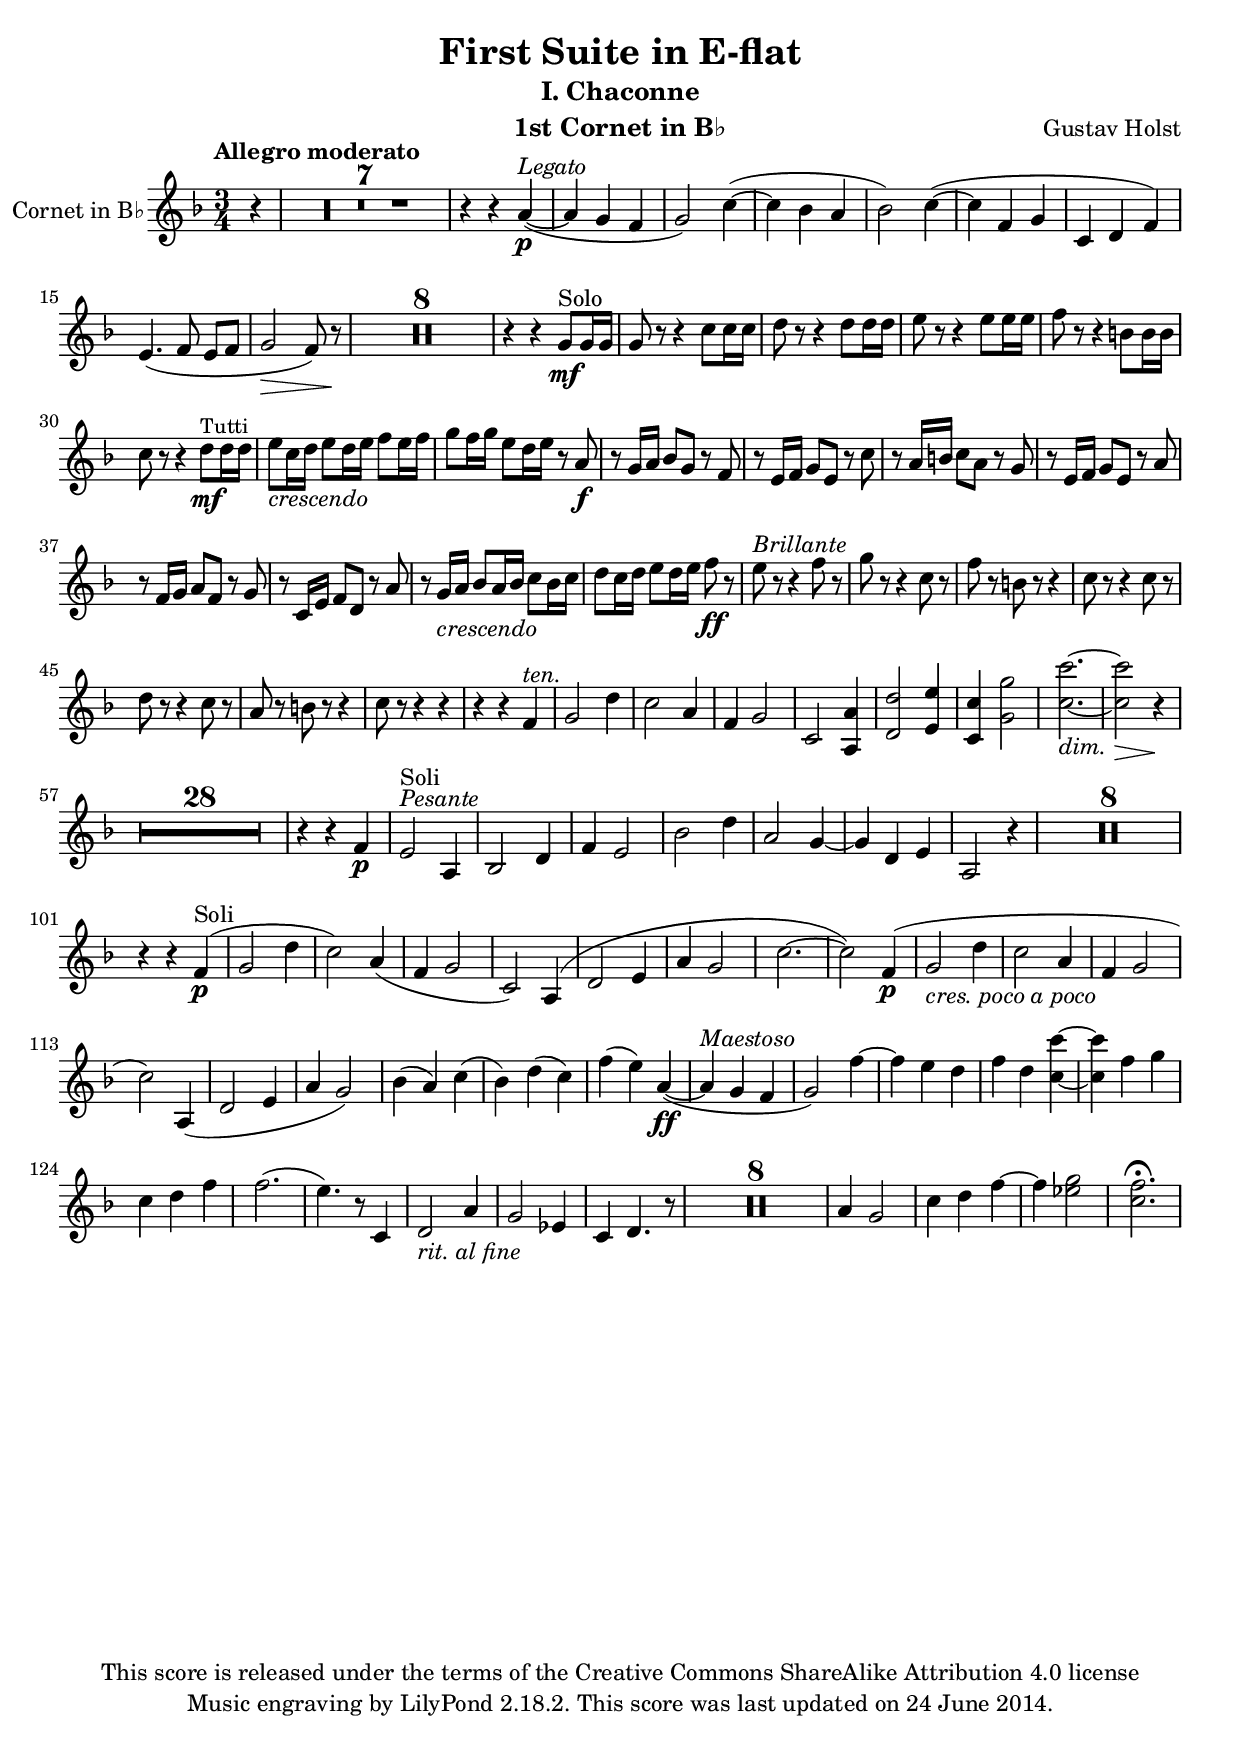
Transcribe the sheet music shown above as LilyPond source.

%%%%%%%%%%%%%%%%%%%%%%%%%%%%%%%%%%%%%%%
%% This score was last updated	     %%
%%	24 June 2014 08:50 PST       %%
%%%%%%%%%%%%%%%%%%%%%%%%%%%%%%%%%%%%%%%
%%  To do:			     %%
%%    *Adjust rehearsal mark spacing %%
%%    *Adjust slurs                  %%
%%    *Proofread score               %%
%%%%%%%%%%%%%%%%%%%%%%%%%%%%%%%%%%%%%%%

\version "2.18.2"

\header {
  title = "First Suite in E-flat"
  subtitle = "I. Chaconne"
  instrument = "1st Cornet in B♭"
  composer = "Gustav Holst"
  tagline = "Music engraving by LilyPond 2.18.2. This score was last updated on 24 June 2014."
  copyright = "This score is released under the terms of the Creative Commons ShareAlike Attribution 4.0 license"
}

global = {
  \key f \major
  \time 3/4
}

cornetBb = \relative c'' {
  \global
  \transposition bes
  % Music follows here.
  \tempo "Allegro moderato"
  \compressFullBarRests
  %\set Score.markFormatter = #format-mark-box-alphabet
  \partial 4 r4
  R2.*7
  r4 r4 a4^\markup {\italic "Legato"}-\p ~ ( 
  a g f
  g2) c4~ (
  c bes a
  bes2) c4~ ( %fix slur
  c f, g
  c, d f)
  e4.( f8 e[ f]
  g2-\> f8) r8 \! %fix slur
  R2.*8 %\mark \default
  r4 r4 g8-\mf^\markup {"Solo"}[ g16 g]
  g8 r8 r4 c8[ c16 c]
  d8 r8 r4 d8[ d16 d]
  e8 r8 r4 e8[ e16 e]
  f8 r8 r4 b,8[ b16 b]
  c8 r8 r4 d8-\mf^\markup{\smaller "Tutti"} [ d16 d]
  e8-\markup{\italic "crescendo"} [ c16 d] e8[ d16 e] f8[ e16 f]
  g8[ f16 g] e8[ d16 e] r8 a,8-\f
  r8 g16 a bes8 g r8 f
  r8 e16 f g8 e r8 c'
  r8 a16 b c8 a r8 g
  r8 e16 f g8 e r8 a
  r8 f16 g a8 f r8 g
  r8 c,16 e f8 d r8 a'
  r8 g16-\markup{\italic "crescendo"} a bes8[ a16 bes] c8[ bes16 c]
  d8[ c16 d] e8[ d16 e] f8-\ff r8 %\mark \default
  e8^\markup {\italic "Brillante"} r8 r4 f8 r8
  g8 r8 r4 c,8 r8
  f8 r8 b,8 r8 r4
  c8 r8 r4 c8 r8
  d8 r8 r4 c8 r8
  a8 r8 b8 r8 r4
  c8 r8 r4 r4
  r4 r4 f,4^\markup {\italic "ten."}
  g2 d'4
  c2 a4 f4 g2
  c,2 <a a'>4
  <d d'>2 <e e'>4
  <c c'>4 <g' g'>2
  <c c'>2.-\markup {\italic "dim."} ~
  <c c'>2 \> r4 \! %\mark \default		%Rehearsal mark "C"
  R2.*28
  r4 r4 f,4-\p %\mark \default
  e2^\markup {\italic "Pesante"}^\markup {"Soli"}  a,4
  bes2 d4
  f4 e2
  bes'2 d4
  a2 g4 ~
  g d e
  a,2 r4
  R2.*8
  r4 r4 f'4-\p^\markup {"Soli"}(
  g2 d'4 
  c2) a4(
  f g2
  c,) a4(
  d2 e4
  a g2
  c2. ~
  c2) f,4-\p(
  g2-\markup {\italic "cres. poco a poco"} d'4
  c2 a4
  f g2
  c) a,4(
  d2 e4
  a g2)
  bes4( a) c(
  bes) d( c)
  f( e) a,-\ff( ~ %\mark \default
  a^\markup {\italic "Maestoso"} g f
  g2) f'4 ~
  f e d
  f d <c c'> ~
  <c c'> f g
  c, d f
  f2.(
  e4.) r8 c,4
  d2-\markup {\italic "rit. al fine"} a'4
  g2 ees4
  c4 d4. r8
  R2.*8
  a'4 g2
  c4 d f ~
  f <es g>2
  <f c>2.-\fermata
  
  
}

\score {
  \new Staff \with {
    instrumentName = "Cornet in B♭"
  } \cornetBb
  \layout { }
  \midi {
    \tempo 4=100
  }
}
